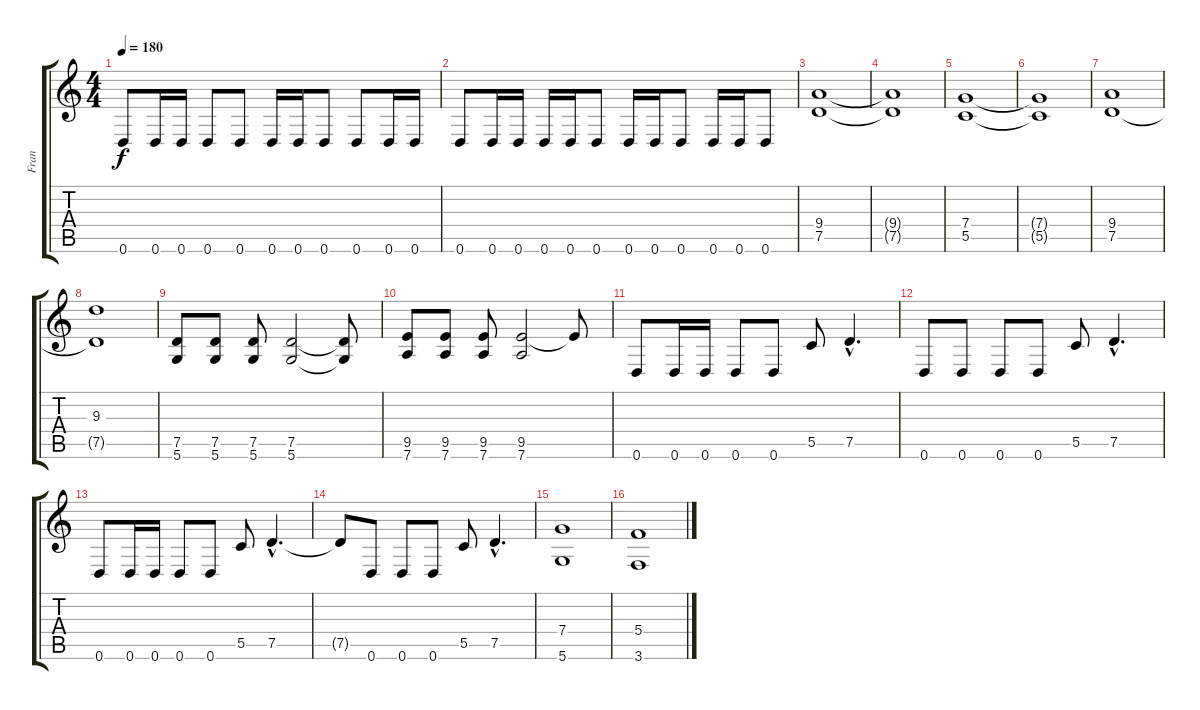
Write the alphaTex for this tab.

\track ("Fran" "Fran") {instrument electricbassfinger}
\staff {score tabs}
\tuning (D4 A3 F3 C3 G2 D2) {hide}
\ts (4 4)
\tempo 180
\clef g2
\ks c
0.6.8{dy f} 0.6.16 0.6.16 0.6.8 0.6.8 0.6.16 0.6.16 0.6.8 0.6.8 0.6.16 0.6.16 |
0.6.8 0.6.16 0.6.16 0.6.16 0.6.16 0.6.8 0.6.16 0.6.16 0.6.8 0.6.16 0.6.16 0.6.8 |
(9.4 7.5).1 |
(9.4{t} 7.5{t}).1 |
(7.4 5.5).1 |
(7.4{t} 5.5{t}).1 |
(9.4 7.5).1 |
(9.3 7.5{t}).1 |
(7.5 5.6).8 (7.5 5.6).8 (7.5 5.6).8 (7.5 5.6).2 (7.5{t} 5.6{t}).8 |
(9.5 7.6).8 (9.5 7.6).8 (9.5 7.6).8 (9.5 7.6).2 9.5{t}.8 |
0.6.8 0.6.16 0.6.16 0.6.8 0.6.8 5.5.8 7.5{hac}.4{d} |
0.6.8 0.6.8 0.6.8 0.6.8 5.5.8 7.5{hac}.4{d} |
0.6.8 0.6.16 0.6.16 0.6.8 0.6.8 5.5.8 7.5{hac}.4{d} |
7.5{t}.8 0.6.8 0.6.8 0.6.8 5.5.8 7.5{hac}.4{d} |
(7.4 5.6).1 |
(5.4 3.6).1
